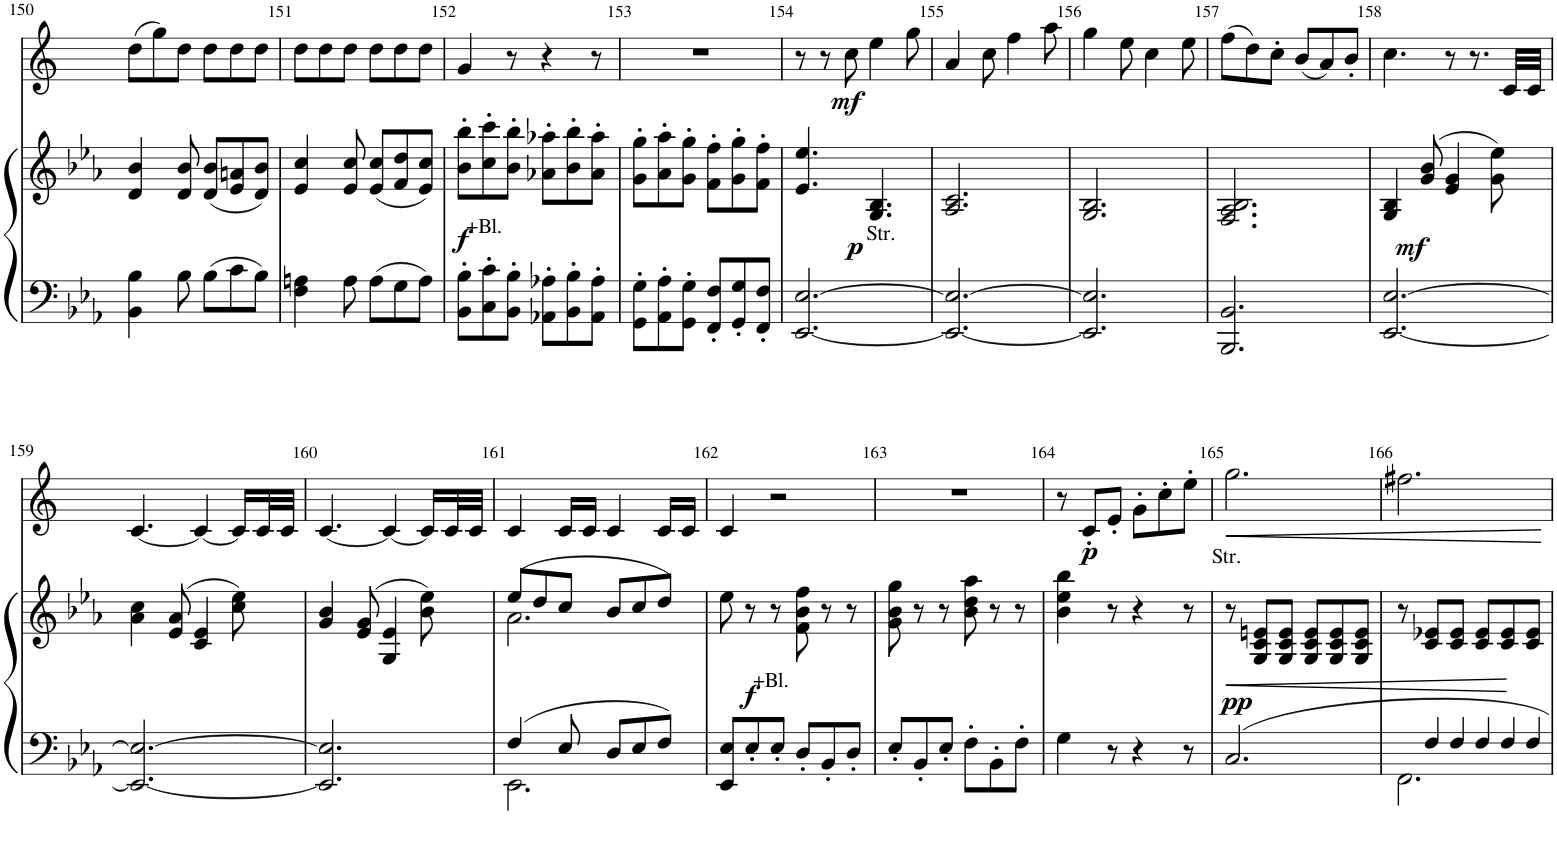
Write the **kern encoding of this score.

**kern	**kern	**dynam	**kern	**dynam
*part2	*part2	*part2	*part1	*part1
*staff3	*staff2	*staff2/3	*staff1	*staff1
*I"Klavier	*	*	*I"Horn in Eb	*
*	*	*	*I'Hn	*
!!LO:PB:g=z
*clefF4	*clefG2	*	*clefG2	*
*	*	*	*Trd5c9	*
*k[b-e-a-]	*k[b-e-a-]	*	*k[]	*
*M6/8	*M6/8	*	*M6/8	*
=150	=150	=150	=150	=150
4BB-\ 4B-\	4d/ 4b-/	.	(8dd\L	.
.	.	.	8gg\)	.
8B-\	8d/ 8b-/	.	8dd\J	.
8B-\L	(8d/ 8b-/L	.	8dd\L	.
8c\	8e-/ 8an/	.	8dd\	.
8B-\J	8d/ 8b-/J)	.	8dd\J	.
=151	=151	=151	=151	=151
4F\ 4An\	4e-/ 4cc/	.	8dd\L	.
.	.	.	8dd\	.
8A\	8e-/ 8cc/	.	8dd\J	.
8A\L	(8e-/ 8cc/L	.	8dd\L	.
8G\	8f/ 8dd/	.	8dd\	.
8A\J	8e-/ 8cc/J)	.	8dd\J	.
=152	=152	=152	=152	=152
!LO:TX:a:t=+Bl.	!	!	!	!
8BB-\' 8B-\'L	8b-\' 8bb-\'L	.	4g/	.
8C\' 8c\'	8cc\' 8ccc\'	.	.	.
8BB-\' 8B-\'J	8b-\' 8bb-\'J	.	8r	.
8AA-X\' 8A-X\'L	8a-X\' 8aa-X\'L	.	4r	.
8BB-\' 8B-\'	8b-\' 8bb-\'	.	.	.
8AA-\' 8A-\'J	8a-\' 8aa-\'J	.	8r	.
=153	=153	=153	=153	=153
8GG\' 8G\'L	8g\' 8gg\'L	.	2.r	.
8AA-\' 8A-\'	8a-\' 8aa-\'	.	.	.
8GG\' 8G\'J	8g\' 8gg\'J	.	.	.
8FF/' 8F/'L	8f\' 8ff\'L	.	.	.
8GG/' 8G/'	8g\' 8gg\'	.	.	.
8FF/' 8F/'J	8f\' 8ff\'J	.	.	.
=154	=154	=154	=154	=154
!LO:TX:a:t=Str.	!	!	!	!
[2.EE-/ [2.E-/	4.e-/ 4.ee-/	.	8r	.
.	.	.	8r	.
.	.	.	8cc\	.
.	4.G/ 4.B-/	.	4ee\	.
.	.	.	8gg\	.
=155	=155	=155	=155	=155
2.EE-/_ 2.E-/_	2.A-/ 2.c/	.	4a/	.
.	.	.	8cc\	.
.	.	.	4ff\	.
.	.	.	8aa\	.
=156	=156	=156	=156	=156
2.EE-/] 2.E-/]	2.G/ 2.B-/	.	4gg\	.
.	.	.	8ee\	.
.	.	.	4cc\	.
.	.	.	8ee\	.
=157	=157	=157	=157	=157
2.BBB-/ 2.BB-/	2.F/ 2.A-/ 2.B-/	.	(8ff\L	.
.	.	.	8dd\)	.
.	.	.	8cc'\J	.
.	.	.	(8b/L	.
.	.	.	8a/)	.
.	.	.	8b'/J	.
=158	=158	=158	=158	=158
[2.EE-/ [2.E-/	4G/ 4B-/	.	4.cc\	.
.	(8g/ 8b-/	.	.	.
.	4e-/ 4g/	.	8r	.
.	.	.	8.r	.
.	8g\ 8ee-\)	.	.	.
.	.	.	32c/LLL	.
.	.	.	32c/JJJ	.
!!LO:LB:g=z
=159	=159	=159	=159	=159
2.EE-/_ 2.E-/_	4a-\ 4cc\	.	[4.c/	.
.	(8e-/ 8a-/	.	.	.
.	4c/ 4e-/	.	4c/_	.
.	8cc\ 8ee-\)	.	16c/LL]	.
.	.	.	32c/L	.
.	.	.	32c/JJJ	.
=160	=160	=160	=160	=160
2.EE-/] 2.E-/]	4g/ 4b-/	.	[4.c/	.
.	(8e-/ 8g/	.	.	.
.	4G/ 4e-/	.	4c/_	.
.	8b-\ 8ee-\)	.	16c/LL]	.
.	.	.	32c/L	.
.	.	.	32c/JJJ	.
=161	=161	=161	=161	=161
*^	*^	*	*	*
4F/	2.EE-\	(8ee-/L	2.a-\	.	4c/	.
.	.	8dd/	.	.	.	.
8E-/	.	8cc/J	.	.	16c/LL	.
.	.	.	.	.	16c/JJ	.
8D/L	.	8b-/L	.	.	4c/	.
8E-/	.	8cc/	.	.	.	.
8F/J	.	8dd/J)	.	.	16c/LL	.
.	.	.	.	.	16c/JJ	.
*v	*v	*	*	*	*	*
*	*v	*v	*	*	*
=162	=162	=162	=162	=162
8EE-/ 8E-/L	8ee-\	.	4c/	.
!LO:TX:a:t=+Bl.	!	!	!	!
8E-'/	8r	.	.	.
8E-'/J	8r	.	2r	.
8D'/L	8f\ 8b-\ 8ff\	.	.	.
8BB-'/	8r	.	.	.
8D'/J	8r	.	.	.
=163	=163	=163	=163	=163
8E-'/L	8g\ 8b-\ 8gg\	.	2.r	.
8BB-'/	8r	.	.	.
8E-'/J	8r	.	.	.
8F'\L	8b-\ 8dd\ 8aa-\	.	.	.
8BB-'\	8r	.	.	.
8F'\J	8r	.	.	.
=164	=164	=164	=164	=164
4G\	4b-\ 4ee-\ 4bb-\	.	8r	.
.	.	.	8c'/L	.
8r	8r	.	8e'/J	.
4r	4r	.	8g'\L	.
.	.	.	8cc'\	.
8r	8r	.	8ee'\J	.
=165	=165	=165	=165	=165
!	!LO:TX:a:t=Str.	!	!	!
!	!	!LO:HP:b	!	!LO:HP:b
2.C/	8r	<	2.gg\	<
.	8G/ 8c/ 8en/L	.	.	.
.	8G/ 8c/ 8e/J	.	.	.
.	8G/ 8c/ 8e/L	.	.	.
.	8G/ 8c/ 8e/	.	.	.
.	8G/ 8c/ 8e/J	.	.	.
=166	=166	=166	=166	=166
*^	*	*	*	*
2.FF\	8ryy	8r	.	2.ff#X\	.
.	8F/L	8c/ 8e-X/L	.	.	.
.	8F/J	8c/ 8e-/J	.	.	.
.	8F/L	8c/ 8e-/L	.	.	.
.	8F/	8c/ 8e-/	.	.	.
.	8F/J	8c/ 8e-/J	.	.	.
*v	*v	*	*	*	*
.	.	[	.	[
=	=	=	=	=
*-	*-	*-	*-	*-
